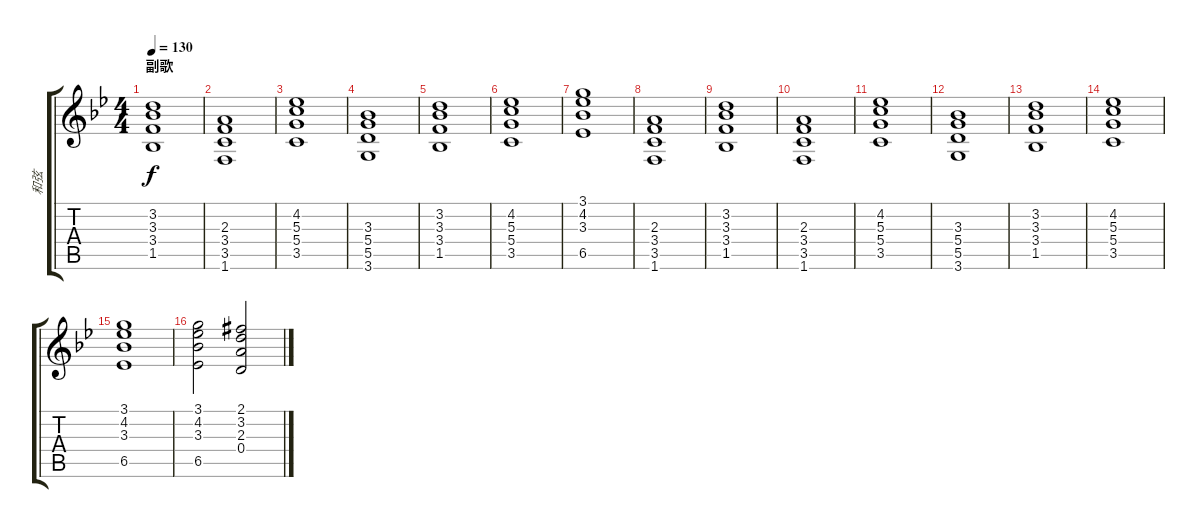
\track ("和弦" "和弦") {mute instrument acousticguitarsteel}
\staff {score tabs}
\tuning (E4 B3 G3 D3 A2 E2) {hide}
\ts (4 4)
\section ("" "副歌")
\tempo 130
\clef g2
\ks bb
(3.2 3.3 3.4 1.5).1{dy f} |
(2.3 3.4 3.5 1.6).1 |
(4.2 5.3 5.4 3.5).1 |
(3.3 5.4 5.5 3.6).1 |
(3.2 3.3 3.4 1.5).1 |
(4.2 5.3 5.4 3.5).1 |
(3.1 4.2 3.3 6.5).1 |
(2.3 3.4 3.5 1.6).1 |
(3.2 3.3 3.4 1.5).1 |
(2.3 3.4 3.5 1.6).1 |
(4.2 5.3 5.4 3.5).1 |
(3.3 5.4 5.5 3.6).1 |
(3.2 3.3 3.4 1.5).1 |
(4.2 5.3 5.4 3.5).1 |
(3.1 4.2 3.3 6.5).1 |
(3.1 4.2 3.3 6.5).2 (2.1{acc #} 3.2 2.3 0.4).2
